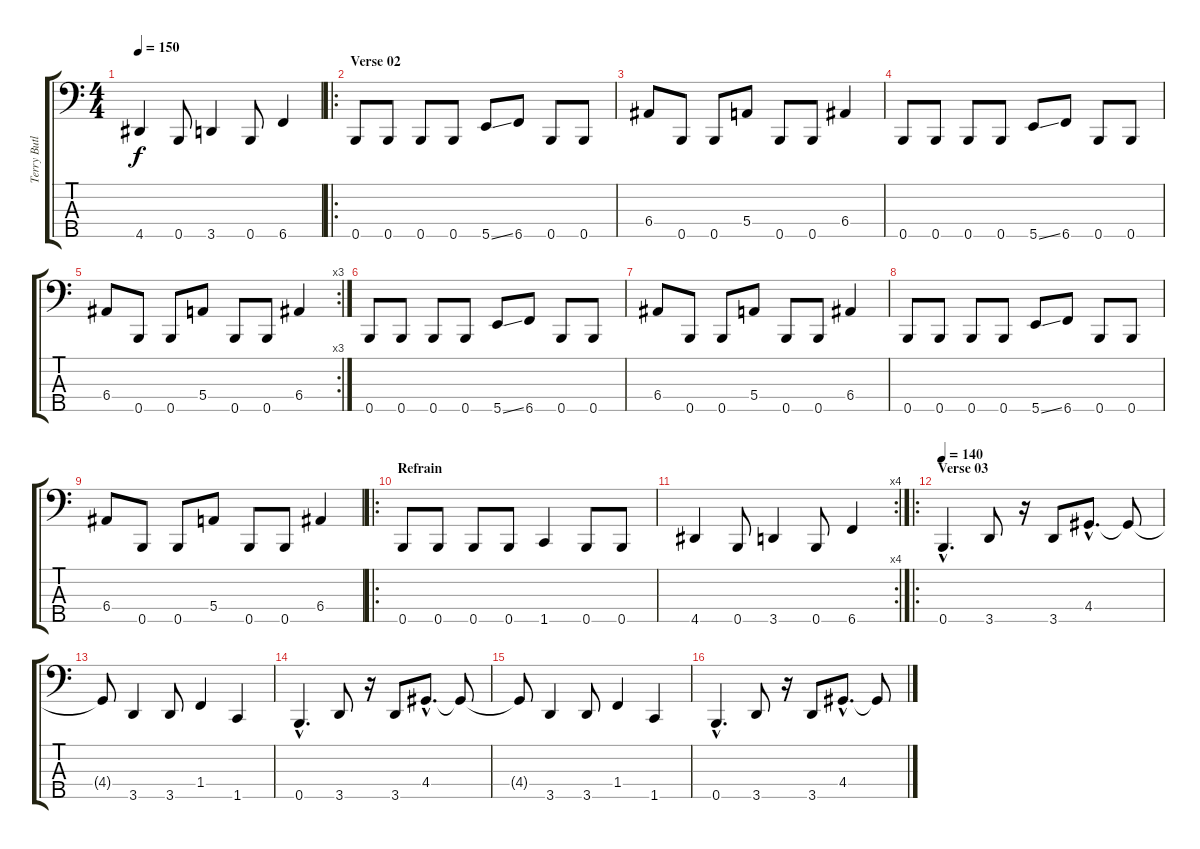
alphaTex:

\track ("Terry Butler" "Terry Butl") {instrument electricbassfinger}
\staff {score tabs}
\tuning (G2 D2 A1 E1 B0) {hide}
\ts (4 4)
\tempo 150
\clef f4
\ks c
4.5.4{dy f} 0.5.8 3.5.4 0.5.8 6.5.4 |
\ro
\section ("" "Verse 02")
0.5.8 0.5.8 0.5.8 0.5.8 5.5{ss}.8 6.5.8 0.5.8 0.5.8 |
6.4.8 0.5.8 0.5.8 5.4.8 0.5.8 0.5.8 6.4.4 |
0.5.8 0.5.8 0.5.8 0.5.8 5.5{ss}.8 6.5.8 0.5.8 0.5.8 |
\rc 3
6.4.8 0.5.8 0.5.8 5.4.8 0.5.8 0.5.8 6.4.4 |
0.5.8 0.5.8 0.5.8 0.5.8 5.5{ss}.8 6.5.8 0.5.8 0.5.8 |
6.4.8 0.5.8 0.5.8 5.4.8 0.5.8 0.5.8 6.4.4 |
0.5.8 0.5.8 0.5.8 0.5.8 5.5{ss}.8 6.5.8 0.5.8 0.5.8 |
6.4.8 0.5.8 0.5.8 5.4.8 0.5.8 0.5.8 6.4.4 |
\ro
\section ("" "Refrain")
0.5.8 0.5.8 0.5.8 0.5.8 1.5.4 0.5.8 0.5.8 |
\rc 4
4.5.4 0.5.8 3.5.4 0.5.8 6.5.4 |
\ro
\section ("" "Verse 03")
\tempo 140
0.5{hac}.4{d} 3.5.8 r.16 3.5.8 4.4{hac}.8{d} 4.4{t}.8 |
4.4{t}.8 3.5.4 3.5.8 1.4.4 1.5.4 |
0.5{hac}.4{d} 3.5.8 r.16 3.5.8 4.4{hac}.8{d} 4.4{t}.8 |
4.4{t}.8 3.5.4 3.5.8 1.4.4 1.5.4 |
0.5{hac}.4{d} 3.5.8 r.16 3.5.8 4.4{hac}.8{d} 4.4{t}.8
